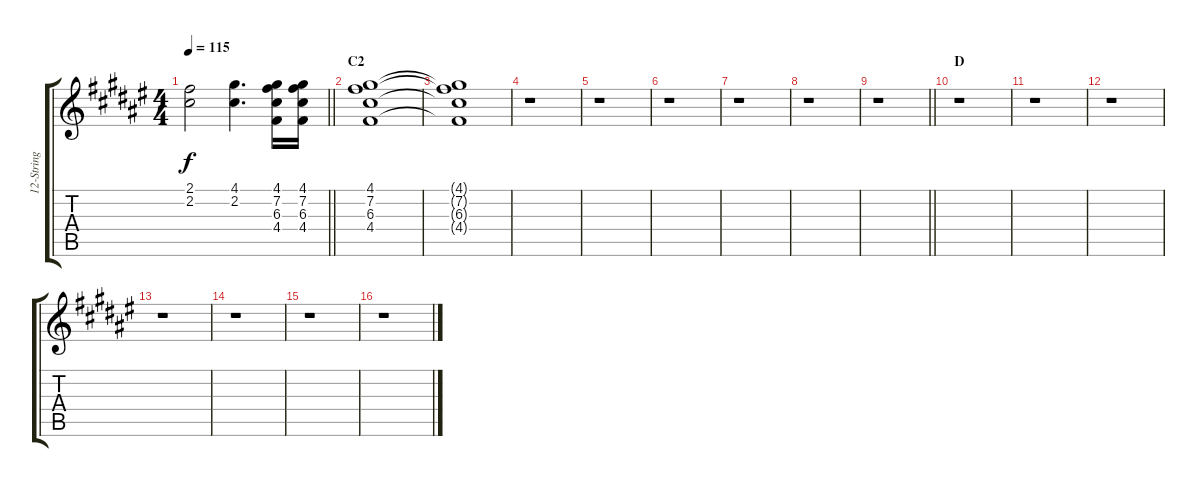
\track ("12-String A. Guitar" "12-String ") {instrument acousticguitarsteel}
\staff {score tabs}
\tuning (E4 B3 G3 D3 A2 E2) {hide}
\ts (4 4)
\tempo 115
\clef g2
\barLineRight lightlight
\ks f#
(2.1 2.2).2{dy f} (4.1 2.2).4{d} (4.1 7.2 6.3 4.4).16 (4.1 7.2 6.3 4.4).16 |
\section ("" "C2")
(4.1 7.2 6.3 4.4).1 |
(4.1{t} 7.2{t} 6.3{t} 4.4{t}).1 |
r.1 |
r.1 |
r.1 |
r.1 |
r.1 |
\barLineRight lightlight
r.1 |
\section ("" "D")
r.1 |
r.1 |
r.1 |
r.1 |
r.1 |
r.1 |
r.1
